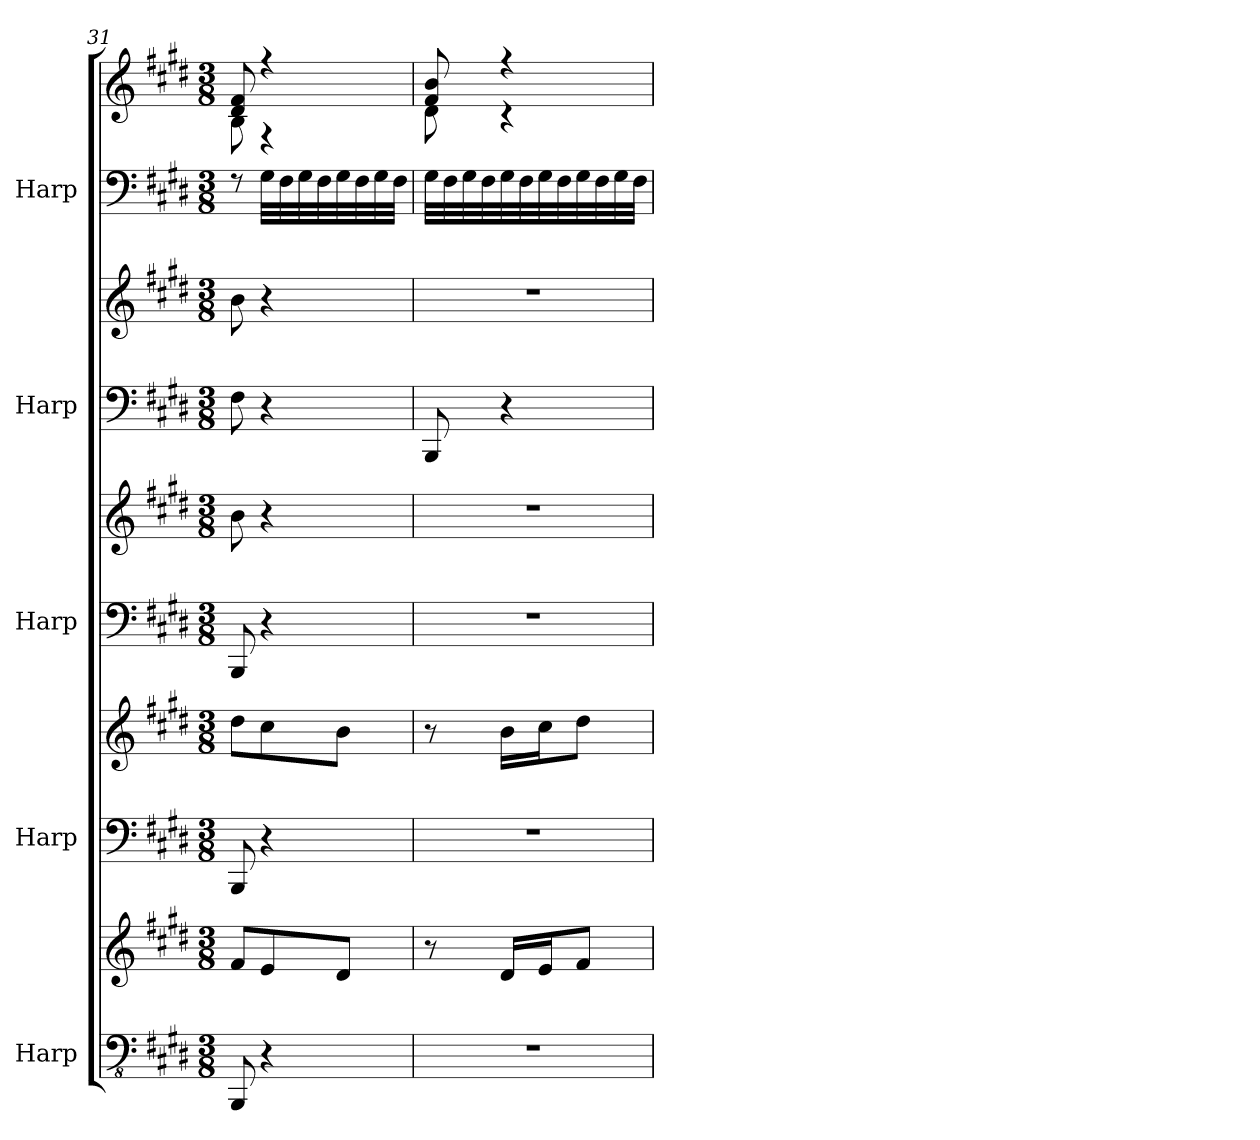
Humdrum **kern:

**kern	**kern	**kern	**kern	**kern	**kern	**kern	**kern	**kern	**kern
*part5	*part5	*part4	*part4	*part3	*part3	*part2	*part2	*part1	*part1
*staff10	*staff9	*staff8	*staff7	*staff6	*staff5	*staff4	*staff3	*staff2	*staff1
*I"Harp	*	*I"Harp	*	*I"Harp	*	*I"Harp	*	*I"Harp	*
*I'Hp	*	*I'Hp	*	*I'Hp	*	*I'Hp	*	*I'Hp	*
*clefFv4	*clefG2	*clefF4	*clefG2	*clefF4	*clefG2	*clefF4	*clefG2	*clefF4	*clefG2
*k[f#c#g#d#]	*k[f#c#g#d#]	*k[f#c#g#d#]	*k[f#c#g#d#]	*k[f#c#g#d#]	*k[f#c#g#d#]	*k[f#c#g#d#]	*k[f#c#g#d#]	*k[f#c#g#d#]	*k[f#c#g#d#]
*M3/8	*M3/8	*M3/8	*M3/8	*M3/8	*M3/8	*M3/8	*M3/8	*M3/8	*M3/8
=31	=31	=31	=31	=31	=31	=31	=31	=31	=31
*	*	*	*	*	*	*	*	*	*^
8BBBB/	8f#/L	8BBB/	8dd#\L	8BBB/	8b\	8F#\	8b\	8rF	8d#/ 8f#/	8B\
4r	8e/	4r	8cc#\	4r	4r	4r	4r	32G#\LLL	4r	4rF
.	.	.	.	.	.	.	.	32F#\	.	.
.	.	.	.	.	.	.	.	32G#\	.	.
.	.	.	.	.	.	.	.	32F#\	.	.
.	8d#/J	.	8b\J	.	.	.	.	32G#\	.	.
.	.	.	.	.	.	.	.	32F#\	.	.
.	.	.	.	.	.	.	.	32G#\	.	.
.	.	.	.	.	.	.	.	32F#\JJJ	.	.
!!LO:PB:g=z	!!
=32	=32	=32	=32	=32	=32	=32	=32	=32	=32	=32
4.r	8r	4.r	8r	4.r	4.r	8BBB/	4.r	32G#\LLL	8f#/ 8b/	8d#\
.	.	.	.	.	.	.	.	32F#\	.	.
.	.	.	.	.	.	.	.	32G#\	.	.
.	.	.	.	.	.	.	.	32F#\	.	.
.	16d#/LL	.	16b\LL	.	.	4r	.	32G#\	4r	4r
.	.	.	.	.	.	.	.	32F#\	.	.
.	16e/J	.	16cc#\J	.	.	.	.	32G#\	.	.
.	.	.	.	.	.	.	.	32F#\	.	.
.	8f#/J	.	8dd#\J	.	.	.	.	32G#\	.	.
.	.	.	.	.	.	.	.	32F#\	.	.
.	.	.	.	.	.	.	.	32G#\	.	.
.	.	.	.	.	.	.	.	32F#\JJJ	.	.
*	*	*	*	*	*	*	*	*	*v	*v
=	=	=	=	=	=	=	=	=	=
*-	*-	*-	*-	*-	*-	*-	*-	*-	*-
